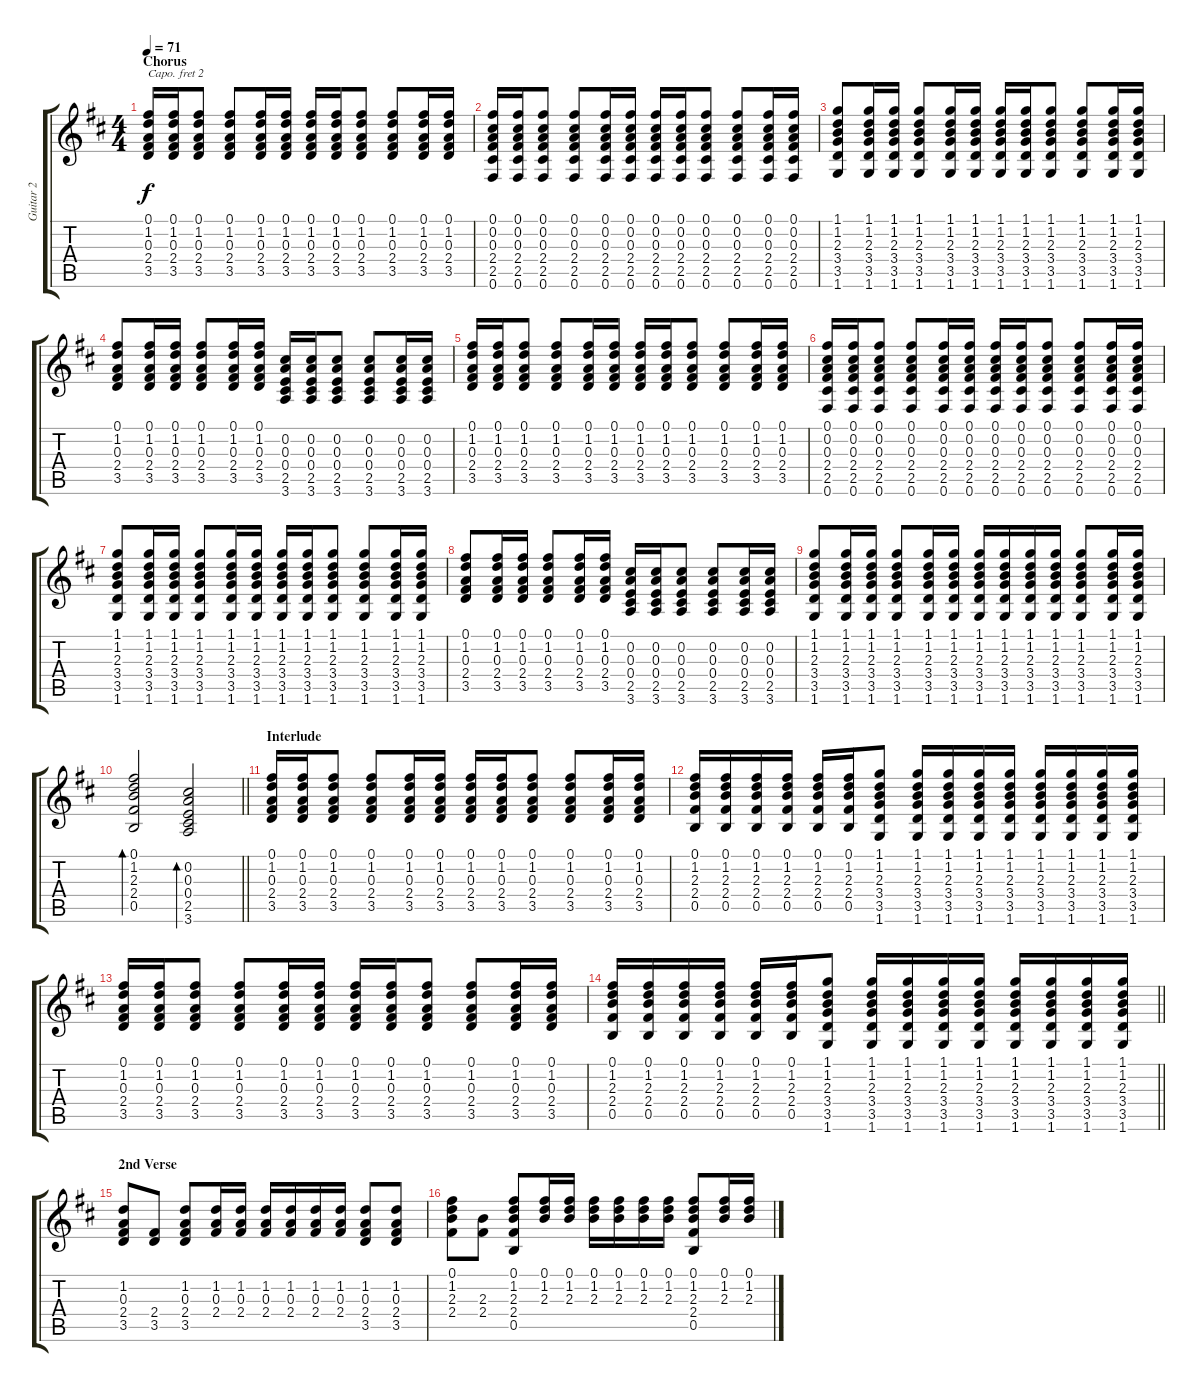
\track ("Guitar 2" "Guitar 2") {instrument acousticguitarsteel}
\staff {score tabs}
\capo 2
\tuning (E4 B3 G3 D3 A2 E2) {hide}
\ts (4 4)
\section ("" "Chorus")
\tempo 71
\clef g2
\ks bminor
(0.1 1.2 0.3 2.4 3.5).16{dy f} (0.1 1.2 0.3 2.4 3.5).16 (0.1 1.2 0.3 2.4 3.5).8 (0.1 1.2 0.3 2.4 3.5).8 (0.1 1.2 0.3 2.4 3.5).16 (0.1 1.2 0.3 2.4 3.5).16 (0.1 1.2 0.3 2.4 3.5).16 (0.1 1.2 0.3 2.4 3.5).16 (0.1 1.2 0.3 2.4 3.5).8 (0.1 1.2 0.3 2.4 3.5).8 (0.1 1.2 0.3 2.4 3.5).16 (0.1 1.2 0.3 2.4 3.5).16 |
(0.1 0.2 0.3 2.4 2.5 0.6).16 (0.1 0.2 0.3 2.4 2.5 0.6).16 (0.1 0.2 0.3 2.4 2.5 0.6).8 (0.1 0.2 0.3 2.4 2.5 0.6).8 (0.1 0.2 0.3 2.4 2.5 0.6).16 (0.1 0.2 0.3 2.4 2.5 0.6).16 (0.1 0.2 0.3 2.4 2.5 0.6).16 (0.1 0.2 0.3 2.4 2.5 0.6).16 (0.1 0.2 0.3 2.4 2.5 0.6).8 (0.1 0.2 0.3 2.4 2.5 0.6).8 (0.1 0.2 0.3 2.4 2.5 0.6).16 (0.1 0.2 0.3 2.4 2.5 0.6).16 |
(1.1 1.2 2.3 3.4 3.5 1.6).8 (1.1 1.2 2.3 3.4 3.5 1.6).16 (1.1 1.2 2.3 3.4 3.5 1.6).16 (1.1 1.2 2.3 3.4 3.5 1.6).8 (1.1 1.2 2.3 3.4 3.5 1.6).16 (1.1 1.2 2.3 3.4 3.5 1.6).16 (1.1 1.2 2.3 3.4 3.5 1.6).16 (1.1 1.2 2.3 3.4 3.5 1.6).16 (1.1 1.2 2.3 3.4 3.5 1.6).8 (1.1 1.2 2.3 3.4 3.5 1.6).8 (1.1 1.2 2.3 3.4 3.5 1.6).16 (1.1 1.2 2.3 3.4 3.5 1.6).16 |
(0.1 1.2 0.3 2.4 3.5).8 (0.1 1.2 0.3 2.4 3.5).16 (0.1 1.2 0.3 2.4 3.5).16 (0.1 1.2 0.3 2.4 3.5).8 (0.1 1.2 0.3 2.4 3.5).16 (0.1 1.2 0.3 2.4 3.5).16 (0.2 0.3 0.4 2.5 3.6).16 (0.2 0.3 0.4 2.5 3.6).16 (0.2 0.3 0.4 2.5 3.6).8 (0.2 0.3 0.4 2.5 3.6).8 (0.2 0.3 0.4 2.5 3.6).16 (0.2 0.3 0.4 2.5 3.6).16 |
(0.1 1.2 0.3 2.4 3.5).16 (0.1 1.2 0.3 2.4 3.5).16 (0.1 1.2 0.3 2.4 3.5).8 (0.1 1.2 0.3 2.4 3.5).8 (0.1 1.2 0.3 2.4 3.5).16 (0.1 1.2 0.3 2.4 3.5).16 (0.1 1.2 0.3 2.4 3.5).16 (0.1 1.2 0.3 2.4 3.5).16 (0.1 1.2 0.3 2.4 3.5).8 (0.1 1.2 0.3 2.4 3.5).8 (0.1 1.2 0.3 2.4 3.5).16 (0.1 1.2 0.3 2.4 3.5).16 |
(0.1 0.2 0.3 2.4 2.5 0.6).16 (0.1 0.2 0.3 2.4 2.5 0.6).16 (0.1 0.2 0.3 2.4 2.5 0.6).8 (0.1 0.2 0.3 2.4 2.5 0.6).8 (0.1 0.2 0.3 2.4 2.5 0.6).16 (0.1 0.2 0.3 2.4 2.5 0.6).16 (0.1 0.2 0.3 2.4 2.5 0.6).16 (0.1 0.2 0.3 2.4 2.5 0.6).16 (0.1 0.2 0.3 2.4 2.5 0.6).8 (0.1 0.2 0.3 2.4 2.5 0.6).8 (0.1 0.2 0.3 2.4 2.5 0.6).16 (0.1 0.2 0.3 2.4 2.5 0.6).16 |
(1.1 1.2 2.3 3.4 3.5 1.6).8 (1.1 1.2 2.3 3.4 3.5 1.6).16 (1.1 1.2 2.3 3.4 3.5 1.6).16 (1.1 1.2 2.3 3.4 3.5 1.6).8 (1.1 1.2 2.3 3.4 3.5 1.6).16 (1.1 1.2 2.3 3.4 3.5 1.6).16 (1.1 1.2 2.3 3.4 3.5 1.6).16 (1.1 1.2 2.3 3.4 3.5 1.6).16 (1.1 1.2 2.3 3.4 3.5 1.6).8 (1.1 1.2 2.3 3.4 3.5 1.6).8 (1.1 1.2 2.3 3.4 3.5 1.6).16 (1.1 1.2 2.3 3.4 3.5 1.6).16 |
(0.1 1.2 0.3 2.4 3.5).8 (0.1 1.2 0.3 2.4 3.5).16 (0.1 1.2 0.3 2.4 3.5).16 (0.1 1.2 0.3 2.4 3.5).8 (0.1 1.2 0.3 2.4 3.5).16 (0.1 1.2 0.3 2.4 3.5).16 (0.2 0.3 0.4 2.5 3.6).16 (0.2 0.3 0.4 2.5 3.6).16 (0.2 0.3 0.4 2.5 3.6).8 (0.2 0.3 0.4 2.5 3.6).8 (0.2 0.3 0.4 2.5 3.6).16 (0.2 0.3 0.4 2.5 3.6).16 |
(1.1 1.2 2.3 3.4 3.5 1.6).8 (1.1 1.2 2.3 3.4 3.5 1.6).16 (1.1 1.2 2.3 3.4 3.5 1.6).16 (1.1 1.2 2.3 3.4 3.5 1.6).8 (1.1 1.2 2.3 3.4 3.5 1.6).16 (1.1 1.2 2.3 3.4 3.5 1.6).16 (1.1 1.2 2.3 3.4 3.5 1.6).16 (1.1 1.2 2.3 3.4 3.5 1.6).16 (1.1 1.2 2.3 3.4 3.5 1.6).16 (1.1 1.2 2.3 3.4 3.5 1.6).16 (1.1 1.2 2.3 3.4 3.5 1.6).8 (1.1 1.2 2.3 3.4 3.5 1.6).16 (1.1 1.2 2.3 3.4 3.5 1.6).16 |
\barLineRight lightlight
(0.1 1.2 2.3 2.4 0.5).2{bd 120} (0.2 0.3 0.4 2.5 3.6).2{bd 120} |
\section ("" "Interlude")
(0.1 1.2 0.3 2.4 3.5).16 (0.1 1.2 0.3 2.4 3.5).16 (0.1 1.2 0.3 2.4 3.5).8 (0.1 1.2 0.3 2.4 3.5).8 (0.1 1.2 0.3 2.4 3.5).16 (0.1 1.2 0.3 2.4 3.5).16 (0.1 1.2 0.3 2.4 3.5).16 (0.1 1.2 0.3 2.4 3.5).16 (0.1 1.2 0.3 2.4 3.5).8 (0.1 1.2 0.3 2.4 3.5).8 (0.1 1.2 0.3 2.4 3.5).16 (0.1 1.2 0.3 2.4 3.5).16 |
(0.1 1.2 2.3 2.4 0.5).16 (0.1 1.2 2.3 2.4 0.5).16 (0.1 1.2 2.3 2.4 0.5).16 (0.1 1.2 2.3 2.4 0.5).16 (0.1 1.2 2.3 2.4 0.5).16 (0.1 1.2 2.3 2.4 0.5).16 (1.1 1.2 2.3 3.4 3.5 1.6).8 (1.1 1.2 2.3 3.4 3.5 1.6).16 (1.1 1.2 2.3 3.4 3.5 1.6).16 (1.1 1.2 2.3 3.4 3.5 1.6).16 (1.1 1.2 2.3 3.4 3.5 1.6).16 (1.1 1.2 2.3 3.4 3.5 1.6).16 (1.1 1.2 2.3 3.4 3.5 1.6).16 (1.1 1.2 2.3 3.4 3.5 1.6).16 (1.1 1.2 2.3 3.4 3.5 1.6).16 |
(0.1 1.2 0.3 2.4 3.5).16 (0.1 1.2 0.3 2.4 3.5).16 (0.1 1.2 0.3 2.4 3.5).8 (0.1 1.2 0.3 2.4 3.5).8 (0.1 1.2 0.3 2.4 3.5).16 (0.1 1.2 0.3 2.4 3.5).16 (0.1 1.2 0.3 2.4 3.5).16 (0.1 1.2 0.3 2.4 3.5).16 (0.1 1.2 0.3 2.4 3.5).8 (0.1 1.2 0.3 2.4 3.5).8 (0.1 1.2 0.3 2.4 3.5).16 (0.1 1.2 0.3 2.4 3.5).16 |
\barLineRight lightlight
(0.1 1.2 2.3 2.4 0.5).16 (0.1 1.2 2.3 2.4 0.5).16 (0.1 1.2 2.3 2.4 0.5).16 (0.1 1.2 2.3 2.4 0.5).16 (0.1 1.2 2.3 2.4 0.5).16 (0.1 1.2 2.3 2.4 0.5).16 (1.1 1.2 2.3 3.4 3.5 1.6).8 (1.1 1.2 2.3 3.4 3.5 1.6).16 (1.1 1.2 2.3 3.4 3.5 1.6).16 (1.1 1.2 2.3 3.4 3.5 1.6).16 (1.1 1.2 2.3 3.4 3.5 1.6).16 (1.1 1.2 2.3 3.4 3.5 1.6).16 (1.1 1.2 2.3 3.4 3.5 1.6).16 (1.1 1.2 2.3 3.4 3.5 1.6).16 (1.1 1.2 2.3 3.4 3.5 1.6).16 |
\section ("" "2nd Verse")
(1.2 0.3 2.4 3.5).8 (2.4 3.5).8 (1.2 0.3 2.4 3.5).8 (1.2 0.3 2.4).16 (1.2 0.3 2.4).16 (1.2 0.3 2.4).16 (1.2 0.3 2.4).16 (1.2 0.3 2.4).16 (1.2 0.3 2.4).16 (1.2 0.3 2.4 3.5).8 (1.2 0.3 2.4 3.5).8 |
(0.1 1.2 2.3 2.4).8 (2.3 2.4).8 (0.1 1.2 2.3 2.4 0.5).8 (0.1 1.2 2.3).16 (0.1 1.2 2.3).16 (0.1 1.2 2.3).16 (0.1 1.2 2.3).16 (0.1 1.2 2.3).16 (0.1 1.2 2.3).16 (0.1 1.2 2.3 2.4 0.5).8 (0.1 1.2 2.3).16 (0.1 1.2 2.3).16
